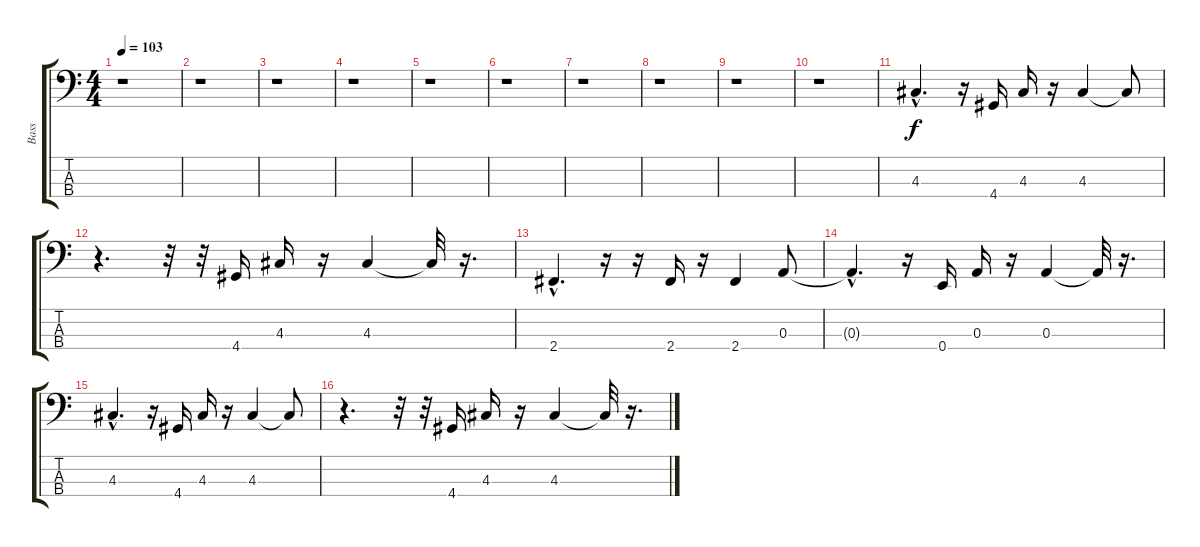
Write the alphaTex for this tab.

\track ("Bass" "Bass") {instrument synthbass2}
\staff {score tabs}
\tuning (G2 D2 A1 E1) {hide}
\ts (4 4)
\tempo 103
\clef f4
\ks c
r.1{dy f} |
r.1 |
r.1 |
r.1 |
r.1 |
r.1 |
r.1 |
r.1 |
r.1 |
r.1 |
4.3{hac}.4{d} r.16 4.4.16 4.3.16 r.16 4.3.4 4.3{t}.8 |
r.4{d} r.32 r.32 4.4.16 4.3.16 r.16 4.3.4 4.3{t}.32 r.16{d} |
2.4{hac}.4{d} r.16 r.16 2.4.16 r.16 2.4.4 0.3.8 |
0.3{hac t}.4{d} r.16 0.4.16 0.3.16 r.16 0.3.4 0.3{t}.32 r.16{d} |
4.3{hac}.4{d} r.16 4.4.16 4.3.16 r.16 4.3.4 4.3{t}.8 |
r.4{d} r.32 r.32 4.4.16 4.3.16 r.16 4.3.4 4.3{t}.32 r.16{d}
